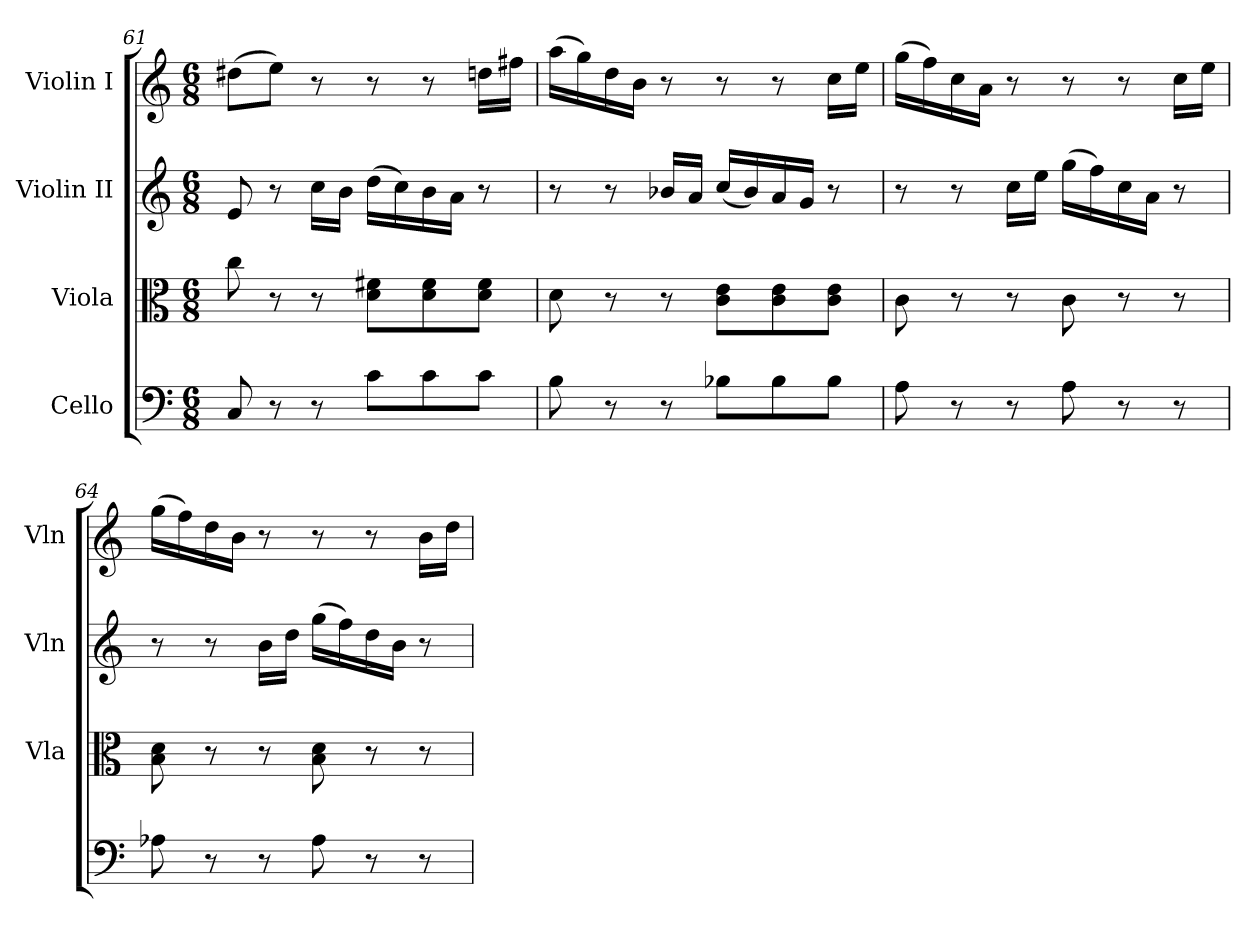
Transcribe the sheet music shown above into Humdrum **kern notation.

**kern	**kern	**kern	**kern
*part4	*part3	*part2	*part1
*staff4	*staff3	*staff2	*staff1
*I"Cello	*I"Viola	*I"Violin II	*I"Violin I
*	*I'Vla	*I'Vln	*I'Vln
*clefF4	*clefC3	*clefG2	*clefG2
*k[]	*k[]	*k[]	*k[]
*M6/8	*M6/8	*M6/8	*M6/8
=61	=61	=61	=61
8C/	8cc\	8e/	(>8dd#X\L
8r	8r	8r	8ee\J)
8r	8r	16cc\LL	8r
.	.	16b\JJ	.
8c\L	8d\ 8f#X\L	(>16dd\LL	8r
.	.	16cc\)	.
8c\	8d\ 8f#\	16b\	8r
.	.	16a\JJ	.
8c\J	8d\ 8f#\J	8r	16ddn\LL
.	.	.	16ff#X\JJ
=62	=62	=62	=62
8B\	8d\	8r	(>16aa\LL
.	.	.	16gg\)
8r	8r	8r	16dd\
.	.	.	16b\JJ
8r	8r	16b-X/LL	8r
.	.	16a/JJ	.
8B-X\L	8c\ 8e\L	(<16cc/LL	8r
.	.	16b-/)	.
8B-\	8c\ 8e\	16a/	8r
.	.	16g/JJ	.
8B-\J	8c\ 8e\J	8r	16cc\LL
.	.	.	16ee\JJ
=63	=63	=63	=63
8A\	8c\	8r	(>16gg\LL
.	.	.	16ff\)
8r	8r	8r	16cc\
.	.	.	16a\JJ
8r	8r	16cc\LL	8r
.	.	16ee\JJ	.
8A\	8c\	(>16gg\LL	8r
.	.	16ff\)	.
8r	8r	16cc\	8r
.	.	16a\JJ	.
8r	8r	8r	16cc\LL
.	.	.	16ee\JJ
=64	=64	=64	=64
8A-X\	8B\ 8d\	8r	(>16gg\LL
.	.	.	16ff\)
8r	8r	8r	16dd\
.	.	.	16b\JJ
8r	8r	16b\LL	8r
.	.	16dd\JJ	.
8A-\	8B\ 8d\	(>16gg\LL	8r
.	.	16ff\)	.
8r	8r	16dd\	8r
.	.	16b\JJ	.
8r	8r	8r	16b\LL
.	.	.	16dd\JJ
=	=	=	=
*-	*-	*-	*-
